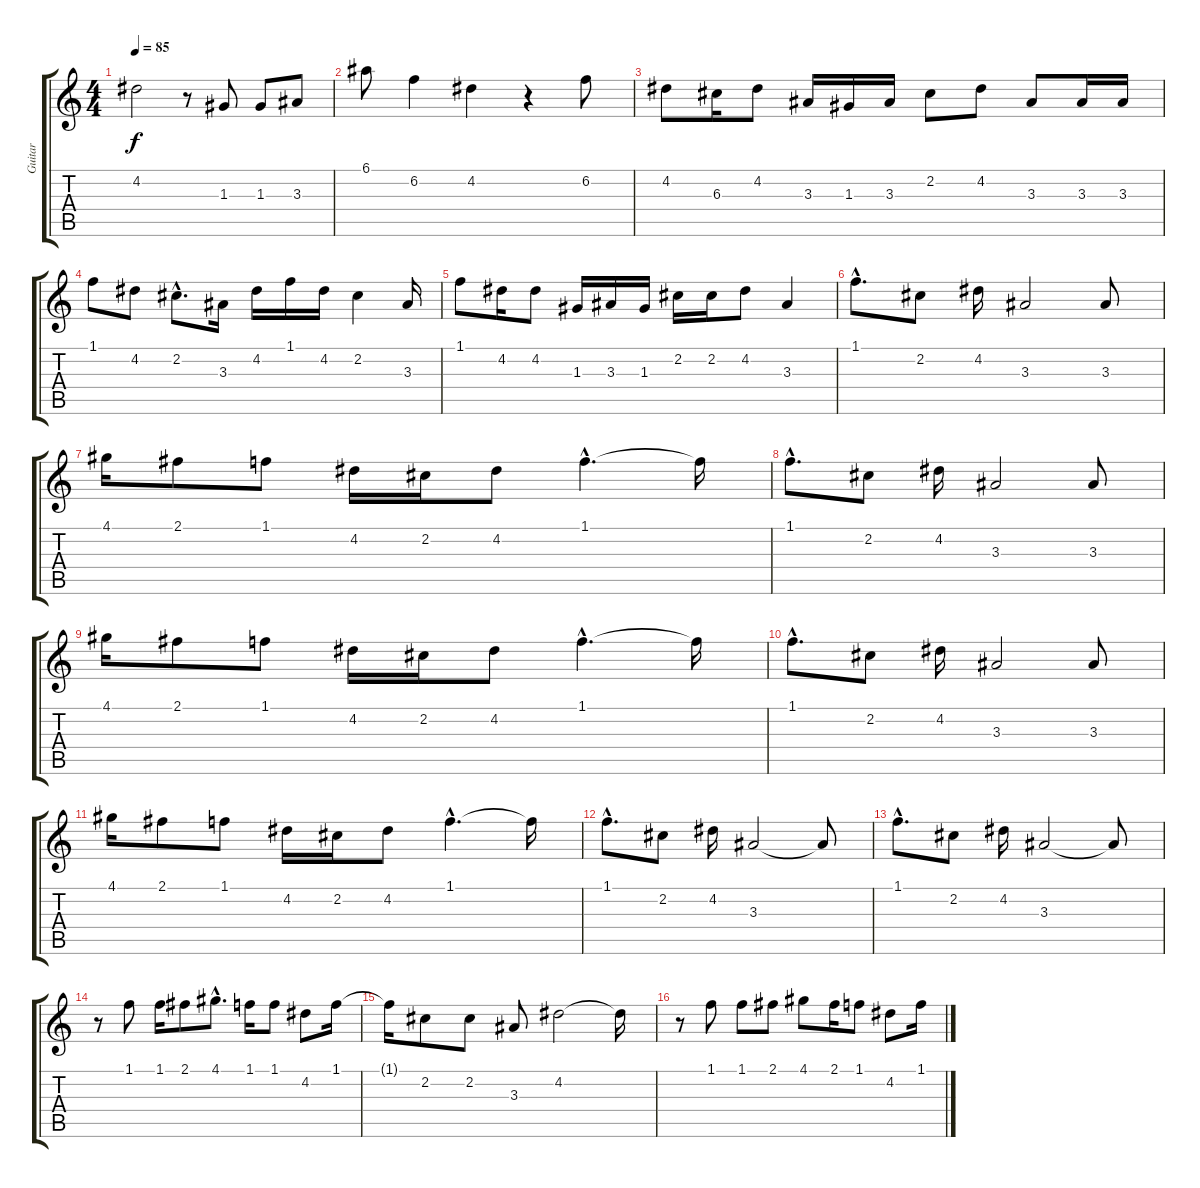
\track ("Guitar" "Guitar") {instrument overdrivenguitar}
\staff {score tabs}
\tuning (E4 B3 G3 D3 A2 E2) {hide}
\ts (4 4)
\tempo 85
\clef g2
\ks c
4.2{t}.2{dy f} r.8 1.3.8 1.3.8 3.3.8 |
6.1.8 6.2.4 4.2.4 r.4 6.2.8 |
4.2.8 6.3.16 4.2.8 3.3.16 1.3.16 3.3.16 2.2.8 4.2.8 3.3.8 3.3.16 3.3.16 |
1.1.8 4.2.8 2.2{hac}.8{d} 3.3.16 4.2.16 1.1.16 4.2.16 2.2.4 3.3.16 |
1.1.8 4.2.16 4.2.8 1.3.16 3.3.16 1.3.16 2.2.16 2.2.16 4.2.8 3.3.4 |
1.1{hac}.8{d} 2.2.8 4.2.16 3.3.2 3.3.8 |
4.1.16 2.1.8 1.1.8 4.2.16 2.2.16 4.2.8 1.1{hac}.4{d} 1.1{t}.16 |
1.1{hac}.8{d} 2.2.8 4.2.16 3.3.2 3.3.8 |
4.1.16 2.1.8 1.1.8 4.2.16 2.2.16 4.2.8 1.1{hac}.4{d} 1.1{t}.16 |
1.1{hac}.8{d} 2.2.8 4.2.16 3.3.2 3.3.8 |
4.1.16 2.1.8 1.1.8 4.2.16 2.2.16 4.2.8 1.1{hac}.4{d} 1.1{t}.16 |
1.1{hac}.8{d} 2.2.8 4.2.16 3.3.2 3.3{t}.8 |
1.1{hac}.8{d} 2.2.8 4.2.16 3.3.2 3.3{t}.8 |
r.8 1.1.8 1.1.16 2.1.8 4.1{hac}.8{d} 1.1.16 1.1.8 4.2.8 1.1.16 |
1.1{t}.16 2.2.8 2.2.8 3.3.8 4.2.2 4.2{t}.16 |
r.8 1.1.8 1.1.8 2.1.8 4.1.8 2.1.16 1.1.8 4.2.8 1.1.16
